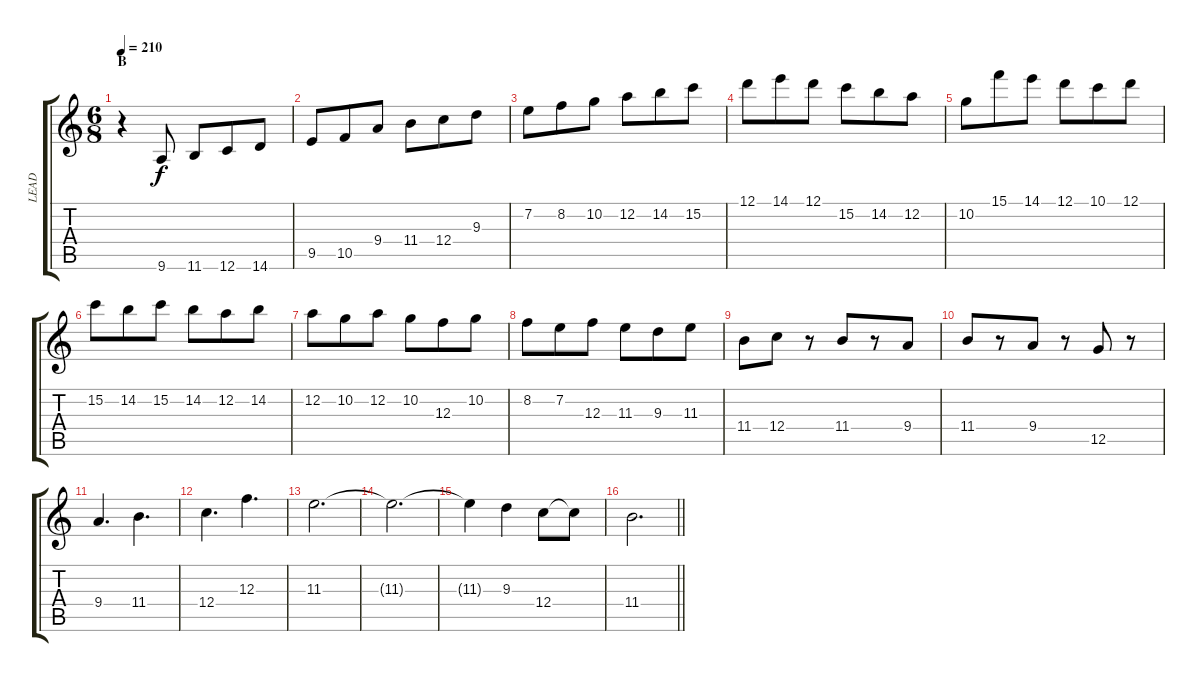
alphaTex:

\track ("LEAD" "LEAD") {instrument acousticguitarsteel}
\staff {score tabs}
\tuning (D4 A3 F3 C3 G2 C2) {hide}
\ts (6 8)
\section ("" "B")
\tempo 210
\clef g2
\ks c
r.4{dy f} 9.6.8 11.6.8 12.6.8 14.6.8 |
9.5.8 10.5.8 9.4.8 11.4.8 12.4.8 9.3.8 |
7.2.8 8.2.8 10.2.8 12.2.8 14.2.8 15.2.8 |
12.1.8 14.1.8 12.1.8 15.2.8 14.2.8 12.2.8 |
10.2.8 15.1.8 14.1.8 12.1.8 10.1.8 12.1.8 |
15.2.8 14.2.8 15.2.8 14.2.8 12.2.8 14.2.8 |
12.2.8 10.2.8 12.2.8 10.2.8 12.3.8 10.2.8 |
8.2.8 7.2.8 12.3.8 11.3.8 9.3.8 11.3.8 |
11.4.8 12.4.8 r.8 11.4.8 r.8 9.4.8 |
11.4.8 r.8 9.4.8 r.8 12.5.8 r.8 |
9.4.4{d} 11.4.4{d} |
12.4.4{d} 12.3.4{d} |
11.3.2{d} |
11.3{t}.2{d} |
11.3{t}.4 9.3.4 12.4.8 12.4{t}.8 |
\barLineRight lightlight
11.4.2{d}
